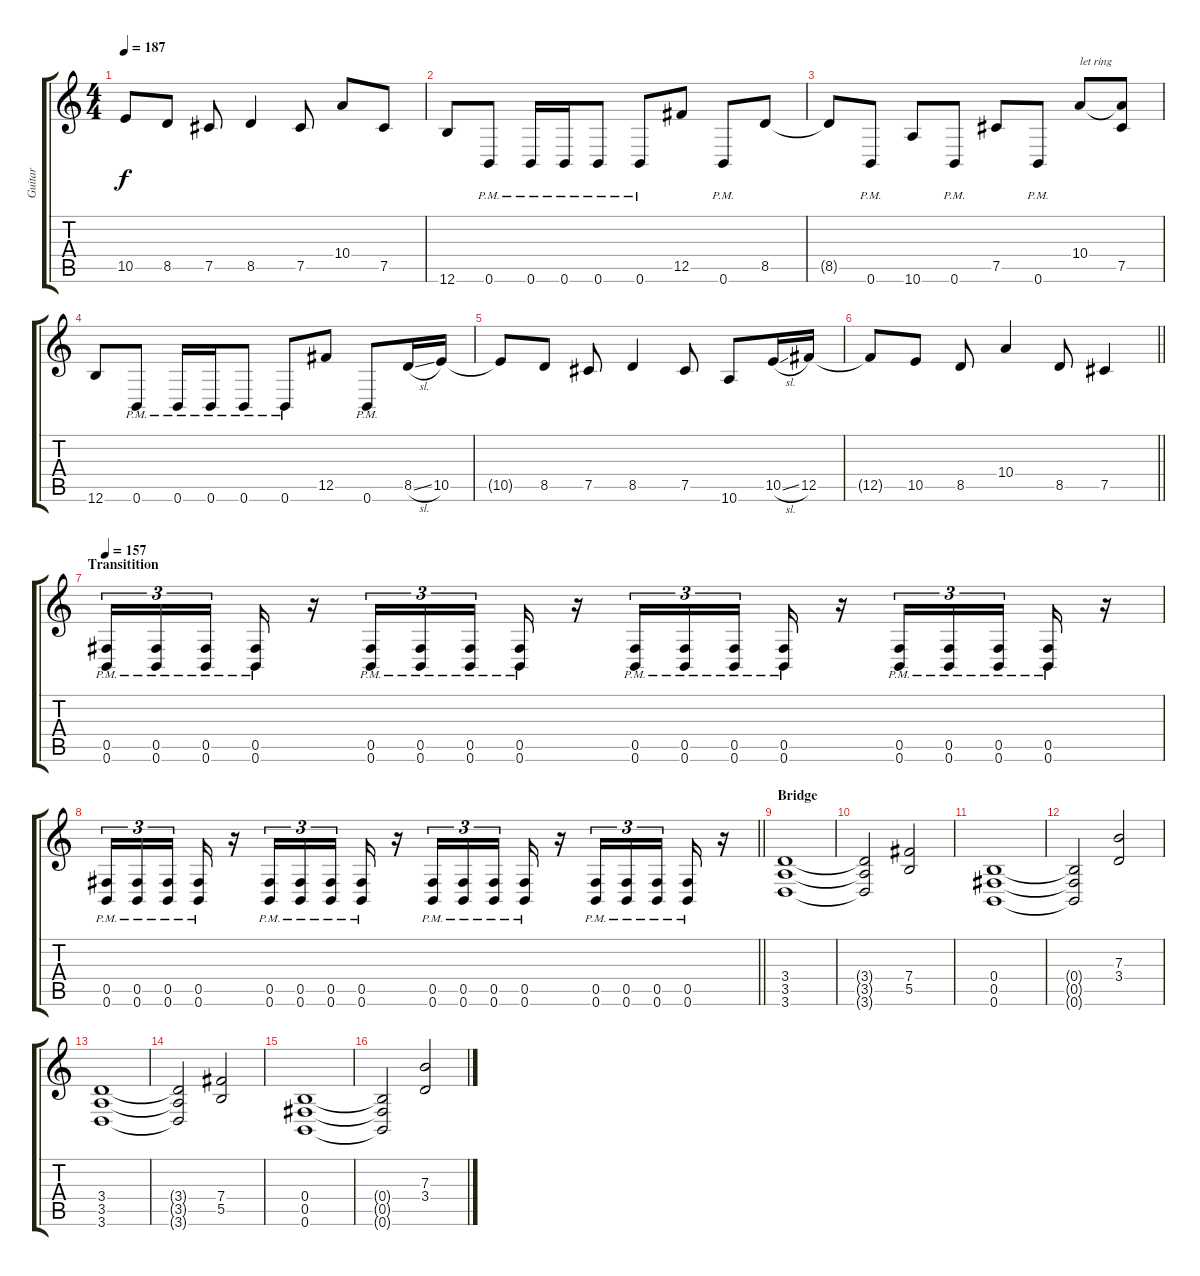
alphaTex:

\track ("Guitar" "Guitar") {instrument distortionguitar}
\staff {score tabs}
\tuning (Db4 Ab3 E3 B2 Gb2 B1) {hide}
\ts (4 4)
\tempo 187
\clef g2
\ks c
10.5{t}.8{dy f} 8.5.8 7.5.8 8.5.4 7.5.8 10.4.8 7.5.8 |
12.6.8 0.6{pm}.8 0.6{pm}.16 0.6{pm}.16 0.6{pm}.8 0.6{pm}.8 12.5.8 0.6{pm}.8 8.5.8 |
8.5{t}.8 0.6{pm}.8 10.6.8 0.6{pm}.8 7.5.8 0.6{pm}.8 10.4.8{txt "let ring"} (10.4{t} 7.5).8 |
12.6.8 0.6{pm}.8 0.6{pm}.16 0.6{pm}.16 0.6{pm}.8 0.6{pm}.8 12.5.8 0.6{pm}.8 8.5{sl}.16 10.5.16 |
10.5{t}.8 8.5.8 7.5.8 8.5.4 7.5.8 10.6.8 10.5{sl}.16 12.5.16 |
\barLineRight lightlight
12.5{t}.8 10.5.8 8.5.8 10.4.4 8.5.8 7.5.4 |
\section ("" "Transitition")
\tempo 157
(0.5{pm} 0.6{pm}).16{tu (3 2)} (0.5{pm} 0.6{pm}).16{tu (3 2)} (0.5{pm} 0.6{pm}).16{tu (3 2) beam splitsecondary} (0.5{pm} 0.6{pm}).16 r.16 (0.5{pm} 0.6{pm}).16{tu (3 2)} (0.5{pm} 0.6{pm}).16{tu (3 2)} (0.5{pm} 0.6{pm}).16{tu (3 2) beam splitsecondary} (0.5{pm} 0.6{pm}).16 r.16 (0.5{pm} 0.6{pm}).16{tu (3 2)} (0.5{pm} 0.6{pm}).16{tu (3 2)} (0.5{pm} 0.6{pm}).16{tu (3 2) beam splitsecondary} (0.5{pm} 0.6{pm}).16 r.16 (0.5{pm} 0.6{pm}).16{tu (3 2)} (0.5{pm} 0.6{pm}).16{tu (3 2)} (0.5{pm} 0.6{pm}).16{tu (3 2) beam splitsecondary} (0.5{pm} 0.6{pm}).16 r.16 |
\barLineRight lightlight
(0.5{pm} 0.6{pm}).16{tu (3 2)} (0.5{pm} 0.6{pm}).16{tu (3 2)} (0.5{pm} 0.6{pm}).16{tu (3 2) beam splitsecondary} (0.5{pm} 0.6{pm}).16 r.16 (0.5{pm} 0.6{pm}).16{tu (3 2)} (0.5{pm} 0.6{pm}).16{tu (3 2)} (0.5{pm} 0.6{pm}).16{tu (3 2) beam splitsecondary} (0.5{pm} 0.6{pm}).16 r.16 (0.5{pm} 0.6{pm}).16{tu (3 2)} (0.5{pm} 0.6{pm}).16{tu (3 2)} (0.5{pm} 0.6{pm}).16{tu (3 2) beam splitsecondary} (0.5{pm} 0.6{pm}).16 r.16 (0.5{pm} 0.6{pm}).16{tu (3 2)} (0.5{pm} 0.6{pm}).16{tu (3 2)} (0.5{pm} 0.6{pm}).16{tu (3 2) beam splitsecondary} (0.5{pm} 0.6{pm}).16 r.16 |
\section ("" "Bridge")
(3.4 3.5 3.6).1 |
(3.4{t} 3.5{t} 3.6{t}).2 (7.4 5.5).2 |
(0.4 0.5 0.6).1 |
(0.4{t} 0.5{t} 0.6{t}).2 (7.3 3.4).2 |
(3.4 3.5 3.6).1 |
(3.4{t} 3.5{t} 3.6{t}).2 (7.4 5.5).2 |
(0.4 0.5 0.6).1 |
(0.4{t} 0.5{t} 0.6{t}).2 (7.3 3.4).2
